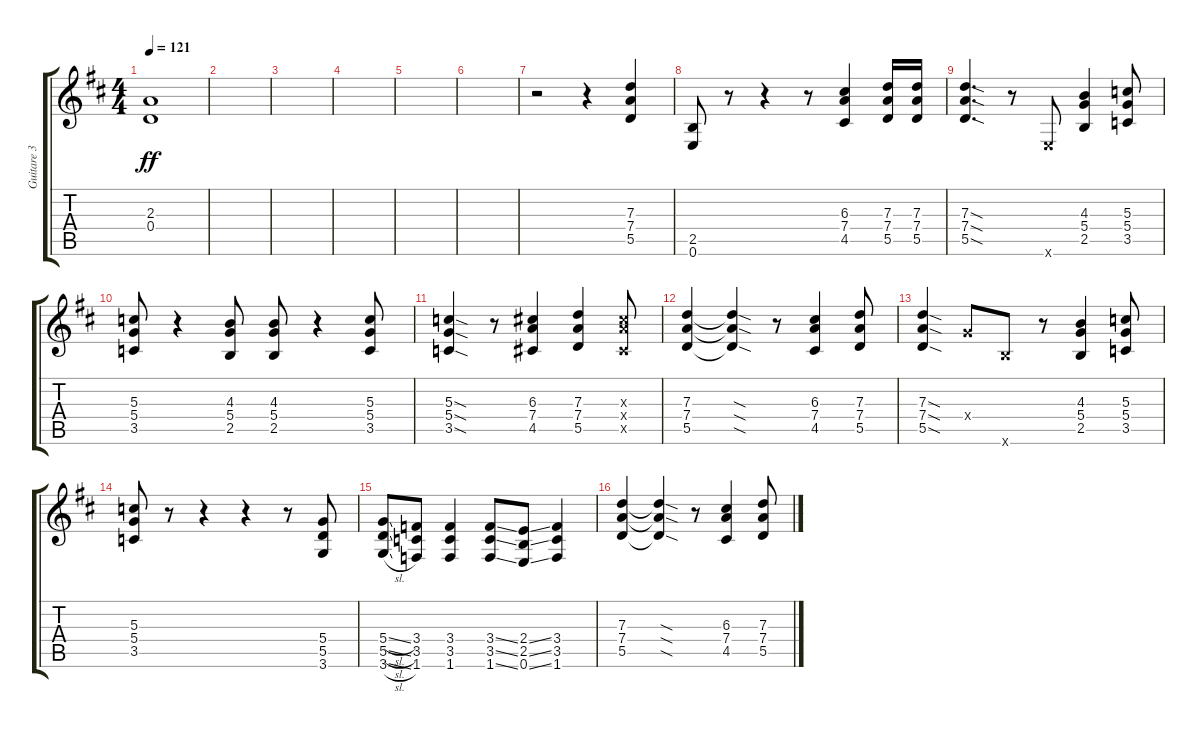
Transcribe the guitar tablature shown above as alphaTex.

\track ("Guitare 3" "Guitare 3") {instrument overdrivenguitar}
\staff {score tabs}
\tuning (E4 B3 G3 D3 A2 E2) {hide}
\ts (4 4)
\tempo 121
\clef g2
\ks d
(2.3{t} 0.4{t}).1{dy ff} |
|
|
|
|
|
r.2 r.4 (7.3 7.4 5.5).4 |
(2.5 0.6).8 r.8 r.4 r.8 (6.3 7.4 4.5).4 (7.3 7.4 5.5).16 (7.3 7.4 5.5).16 |
(7.3{sod} 7.4{sod} 5.5{sod}).4{d} r.8 0.6{x}.8 (4.3 5.4 2.5).4 (5.3 5.4 3.5).8 |
(5.3 5.4 3.5).8 r.4 (4.3 5.4 2.5).8 (4.3 5.4 2.5).8 r.4 (5.3 5.4 3.5).8 |
(5.3{sod} 5.4{sod} 3.5{sod}).4 r.8 (6.3 7.4 4.5).4 (7.3 7.4 5.5).4 (6.3{x} 7.4{x} 4.5{x}).8 |
(7.3 7.4 5.5).4 (7.3{sod t} 7.4{sod t} 5.5{sod t}).4 r.8 (6.3 7.4 4.5).4 (7.3 7.4 5.5).8 |
(7.3{sod} 7.4{sod} 5.5{sod}).4 5.4{x}.8 7.6{x}.8 r.8 (4.3 5.4 2.5).4 (5.3 5.4 3.5).8 |
(5.3 5.4 3.5).8 r.8 r.4 r.4 r.8 (5.4 5.5 3.6).8 |
(5.4{sl} 5.5{sl} 3.6{sl}).8 (3.4 3.5 1.6).8 (3.4 3.5 1.6).4 (3.4{ss} 3.5{ss} 1.6{ss}).8 (2.4{ss} 2.5{ss} 0.6{ss}).8 (3.4 3.5 1.6).4 |
(7.3 7.4 5.5).4 (7.3{sod t} 7.4{sod t} 5.5{sod t}).4 r.8 (6.3 7.4 4.5).4 (7.3 7.4 5.5).8
